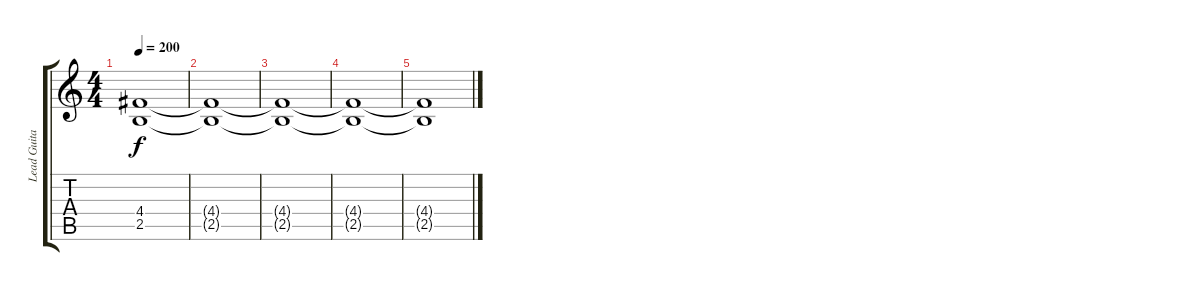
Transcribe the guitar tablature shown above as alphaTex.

\track ("Lead Guitar" "Lead Guita") {instrument distortionguitar}
\staff {score tabs}
\tuning (E4 B3 G3 D3 A2 D2) {hide}
\ts (4 4)
\tempo 200
\clef g2
\ks c
(4.4 2.5).1{dy f volume 0} |
(4.4{t} 2.5{t}).1 |
(4.4{t} 2.5{t}).1 |
(4.4{t} 2.5{t}).1 |
(4.4{t} 2.5{t}).1
